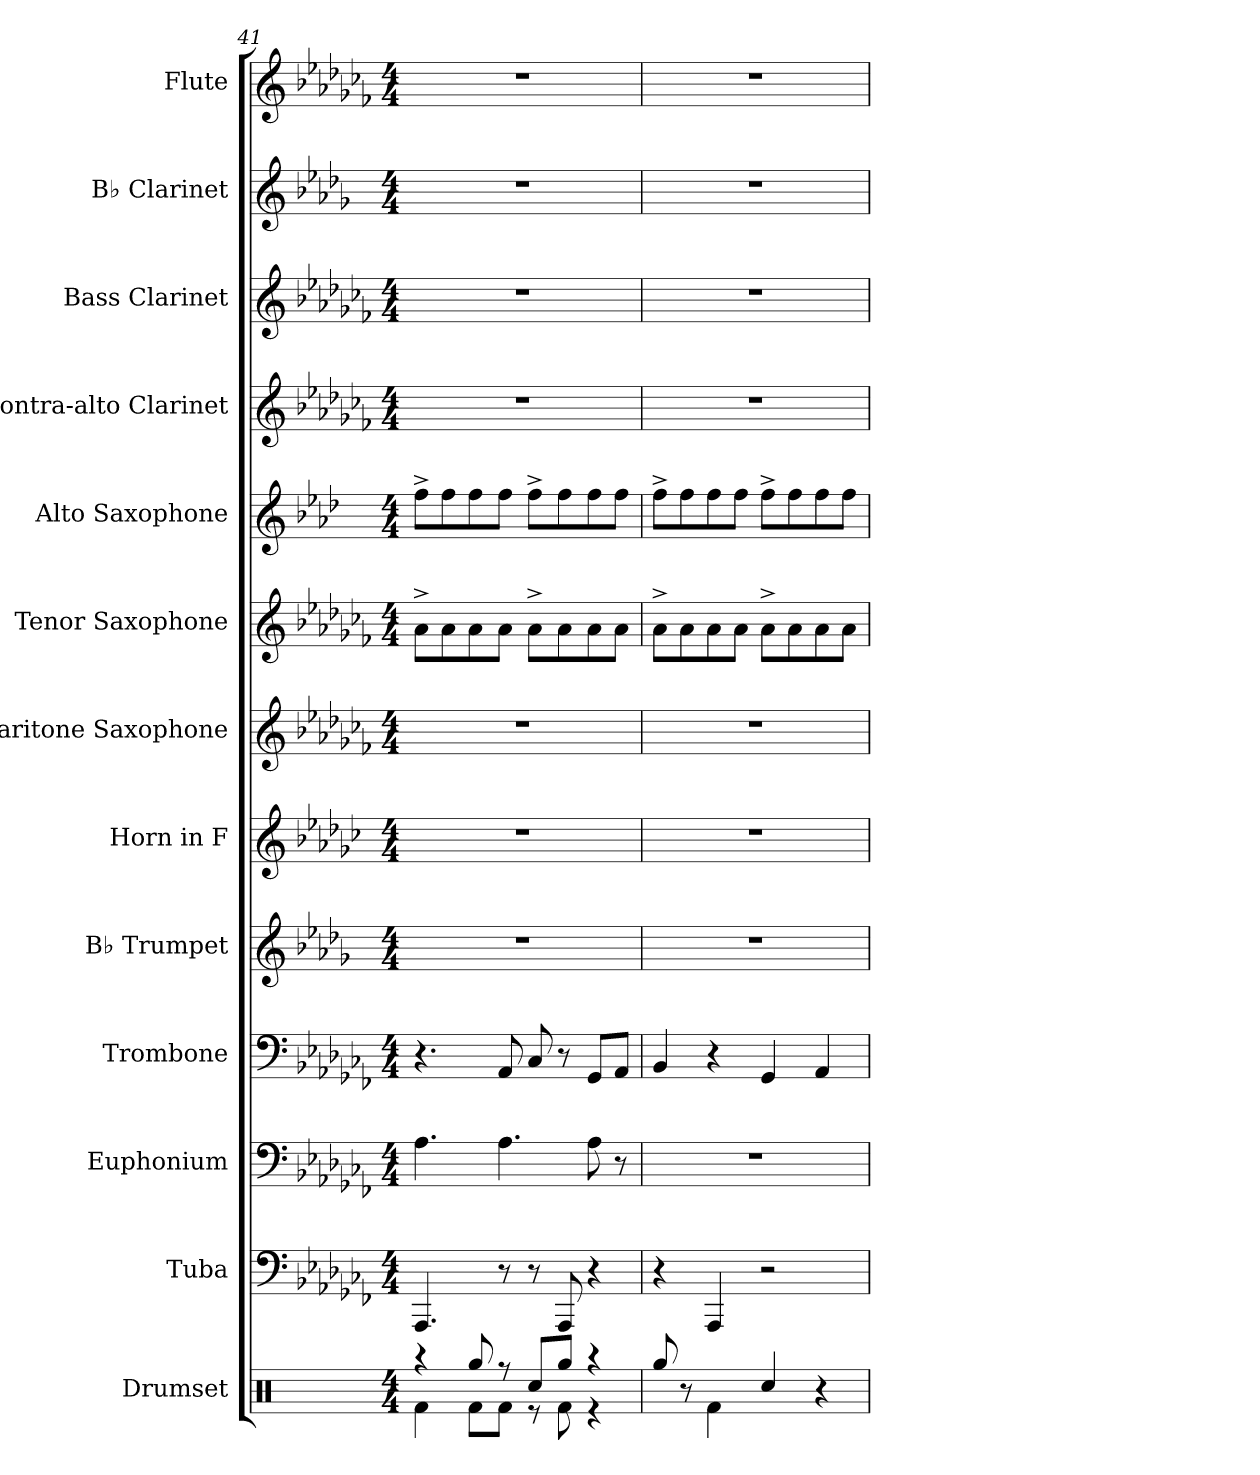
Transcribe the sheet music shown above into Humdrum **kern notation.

**kern	**kern	**kern	**kern	**kern	**kern	**kern	**kern	**kern	**kern	**kern	**kern	**kern
*part13	*part12	*part11	*part10	*part9	*part8	*part7	*part6	*part5	*part4	*part3	*part2	*part1
*staff13	*staff12	*staff11	*staff10	*staff9	*staff8	*staff7	*staff6	*staff5	*staff4	*staff3	*staff2	*staff1
*I"Drumset	*I"Tuba	*I"Euphonium	*I"Trombone	*I"B♭ Trumpet	*I"Horn in F	*I"Baritone Saxophone	*I"Tenor Saxophone	*I"Alto Saxophone	*I"Contra-alto Clarinet	*I"Bass Clarinet	*I"B♭ Clarinet	*I"Flute
*I'Drs.	*I'Tba.	*I'Euph.	*I'Tbn.	*I'B♭ Tpt.	*	*I'Bar. Sax.	*I'T. Sax.	*I'A. Sax.	*I'C-a. Cl.	*I'B. Cl.	*I'B♭ Cl.	*I'Fl.
*clefX	*clefF4	*clefF4	*clefF4	*clefG2	*clefG2	*clefG2	*clefG2	*clefG2	*clefG2	*clefG2	*clefG2	*clefG2
*	*	*	*	*ITrd1c2	*ITrd4c7	*ITrd12c21	*ITrd8c14	*ITrd5c9	*ITrd12c21	*ITrd8c14	*ITrd1c2	*
*k[]	*k[b-e-a-d-g-c-f-]	*k[b-e-a-d-g-c-f-]	*k[b-e-a-d-g-c-f-]	*k[b-e-a-d-g-c-f-]	*k[b-e-a-d-g-c-f-]	*k[b-e-a-d-g-c-f-]	*k[b-e-a-d-g-c-f-]	*k[b-e-a-d-g-c-f-]	*k[b-e-a-d-g-c-f-]	*k[b-e-a-d-g-c-f-]	*k[b-e-a-d-g-c-f-]	*k[b-e-a-d-g-c-f-]
*M4/4	*M4/4	*M4/4	*M4/4	*M4/4	*M4/4	*M4/4	*M4/4	*M4/4	*M4/4	*M4/4	*M4/4	*M4/4
=41	=41	=41	=41	=41	=41	=41	=41	=41	=41	=41	=41	=41
*^	*	*	*	*	*	*	*	*	*	*	*	*
4r	4Rf\	4.AAA-/	4.A-\	4.r	1r	1r	1r	8A-^\L	8a-^\L	1r	1r	1r	1r
.	.	.	.	.	.	.	.	8A-\	8a-\	.	.	.	.
8Rgg/	8Rf\L	.	.	.	.	.	.	8A-\	8a-\	.	.	.	.
8r	8Rf\J	8r	4.A-\	8AA-/	.	.	.	8A-\J	8a-\J	.	.	.	.
8Rcc/L	8r	8r	.	8C-/	.	.	.	8A-^\L	8a-^\L	.	.	.	.
8Rgg/J	8Rf\	8AAA-/	.	8r	.	.	.	8A-\	8a-\	.	.	.	.
4r	4r	4r	8A-\	8GG-/L	.	.	.	8A-\	8a-\	.	.	.	.
.	.	.	8r	8AA-/J	.	.	.	8A-\J	8a-\J	.	.	.	.
*v	*v	*	*	*	*	*	*	*	*	*	*	*	*
=42	=42	=42	=42	=42	=42	=42	=42	=42	=42	=42	=42	=42
8Rgg/	4r	1r	4BB-/	1r	1r	1r	8A-^\L	8a-^\L	1r	1r	1r	1r
8r	.	.	.	.	.	.	8A-\	8a-\	.	.	.	.
4Rf\	4AAA-/	.	4r	.	.	.	8A-\	8a-\	.	.	.	.
.	.	.	.	.	.	.	8A-\J	8a-\J	.	.	.	.
4Rcc/	2r	.	4GG-/	.	.	.	8A-^\L	8a-^\L	.	.	.	.
.	.	.	.	.	.	.	8A-\	8a-\	.	.	.	.
4r	.	.	4AA-/	.	.	.	8A-\	8a-\	.	.	.	.
.	.	.	.	.	.	.	8A-\J	8a-\J	.	.	.	.
=	=	=	=	=	=	=	=	=	=	=	=	=
*-	*-	*-	*-	*-	*-	*-	*-	*-	*-	*-	*-	*-
